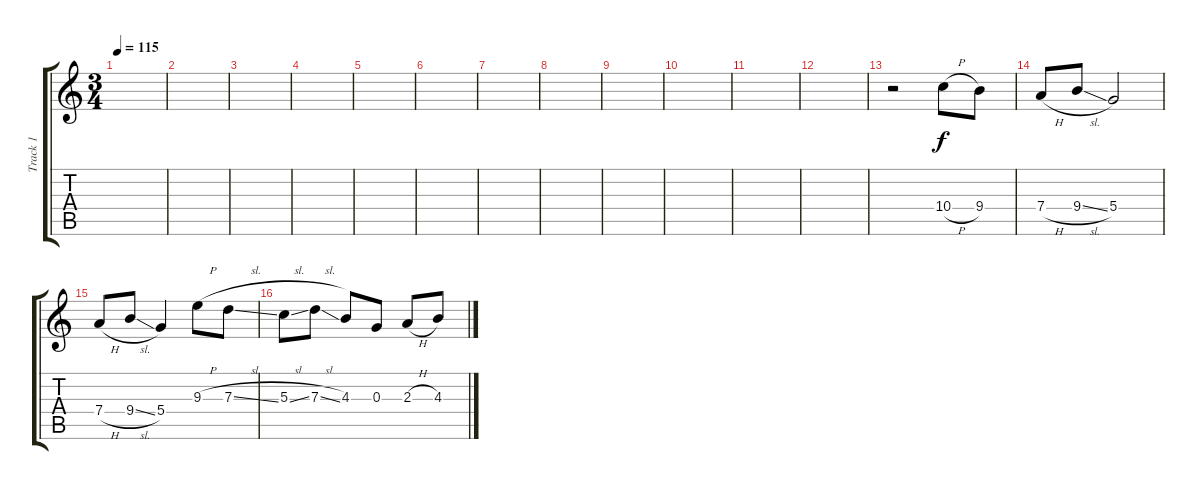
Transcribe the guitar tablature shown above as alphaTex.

\track ("Track 1" "Track 1") {instrument electricguitarclean}
\staff {score tabs}
\tuning (E4 B3 G3 D3 A2 E2) {hide}
\ts (3 4)
\tempo 115
\clef g2
\ks c
|
|
|
|
|
|
|
|
|
|
|
|
r.2 10.4{h}.8 9.4.8 |
7.4{h}.8 9.4{sl}.8 5.4.2 |
7.4{h}.8 9.4{sl}.8 5.4.4 9.3{h}.8 7.3{sl}.8 |
5.3{sl}.8 7.3{sl}.8 4.3.8 0.3.8 2.3{h}.8 4.3.8
